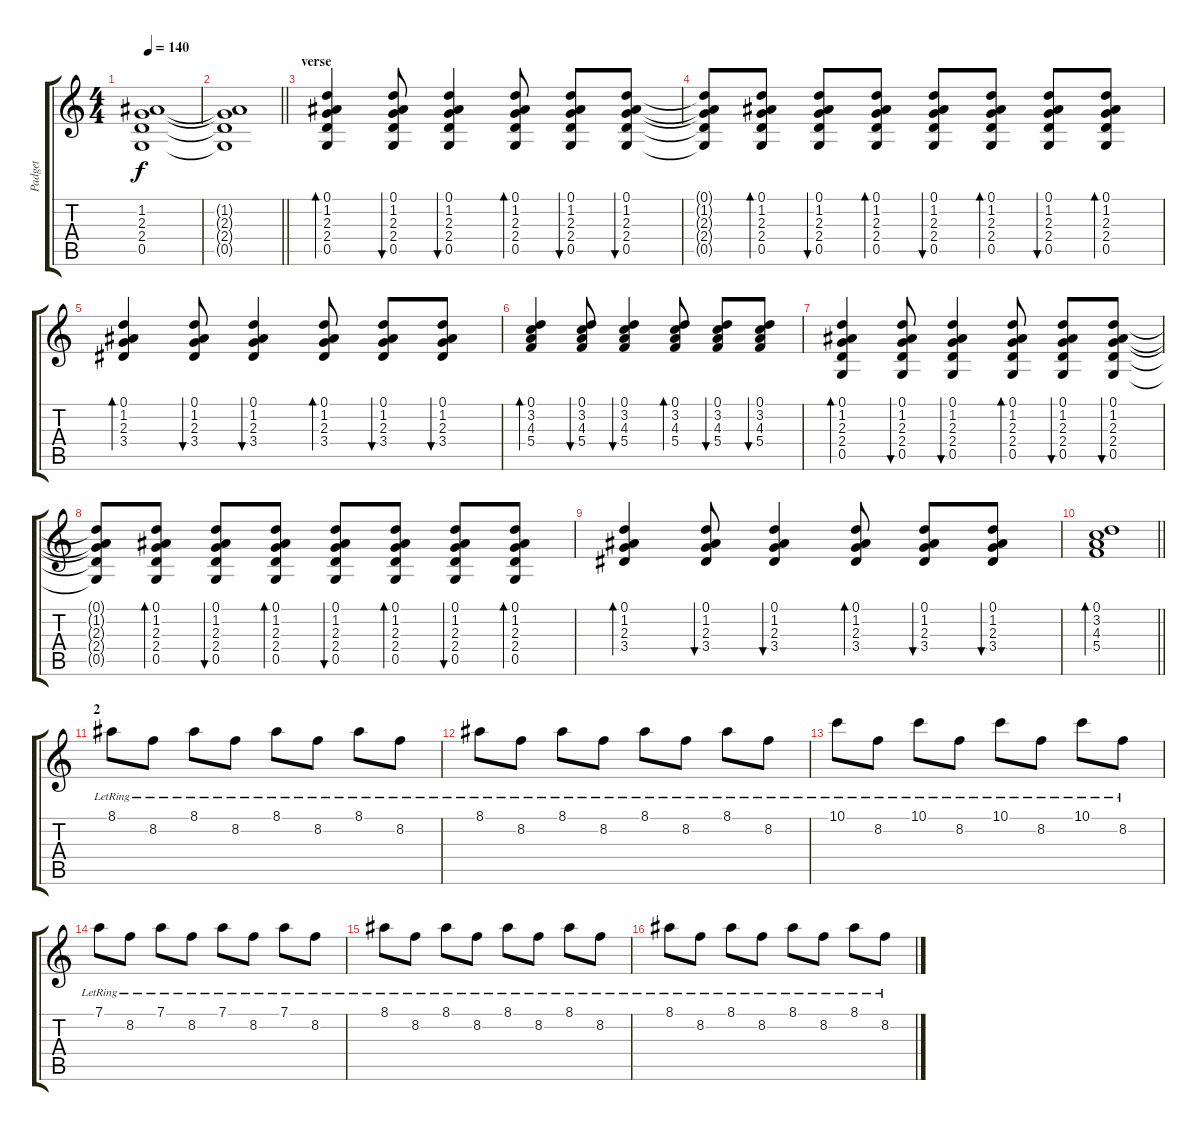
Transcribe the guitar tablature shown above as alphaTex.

\track ("Padget" "Padget") {instrument acousticguitarnylon}
\staff {score tabs}
\tuning (D4 A3 F3 C3 G2 C2) {hide}
\ts (4 4)
\tempo 140
\clef g2
\ks c
(1.2 2.3 2.4 0.5).1{dy f} |
\barLineRight lightlight
(1.2{t} 2.3{t} 2.4{t} 0.5{t}).1 |
\section ("" "verse")
(0.1 1.2 2.3 2.4 0.5).4{bd 120} (0.1 1.2 2.3 2.4 0.5).8{bu 120} (0.1 1.2 2.3 2.4 0.5).4{bu 120} (0.1 1.2 2.3 2.4 0.5).8{bd 120} (0.1 1.2 2.3 2.4 0.5).8{bu 120} (0.1 1.2 2.3 2.4 0.5).8{bu 120} |
(0.1{t} 1.2{t} 2.3{t} 2.4{t} 0.5{t}).8 (0.1 1.2 2.3 2.4 0.5).8{bd 120} (0.1 1.2 2.3 2.4 0.5).8{bu 120} (0.1 1.2 2.3 2.4 0.5).8{bd 120} (0.1 1.2 2.3 2.4 0.5).8{bu 120} (0.1 1.2 2.3 2.4 0.5).8{bd 120} (0.1 1.2 2.3 2.4 0.5).8{bu 120} (0.1 1.2 2.3 2.4 0.5).8{bd 120} |
(0.1 1.2 2.3 3.4).4{bd 120} (0.1 1.2 2.3 3.4).8{bu 120} (0.1 1.2 2.3 3.4).4{bu 120} (0.1 1.2 2.3 3.4).8{bd 120} (0.1 1.2 2.3 3.4).8{bu 120} (0.1 1.2 2.3 3.4).8{bu 120} |
(0.1 3.2 4.3 5.4).4{bd 120} (0.1 3.2 4.3 5.4).8{bu 120} (0.1 3.2 4.3 5.4).4{bu 120} (0.1 3.2 4.3 5.4).8{bd 120} (0.1 3.2 4.3 5.4).8{bu 120} (0.1 3.2 4.3 5.4).8{bu 120} |
(0.1 1.2 2.3 2.4 0.5).4{bd 120} (0.1 1.2 2.3 2.4 0.5).8{bu 120} (0.1 1.2 2.3 2.4 0.5).4{bu 120} (0.1 1.2 2.3 2.4 0.5).8{bd 120} (0.1 1.2 2.3 2.4 0.5).8{bu 120} (0.1 1.2 2.3 2.4 0.5).8{bu 120} |
(0.1{t} 1.2{t} 2.3{t} 2.4{t} 0.5{t}).8 (0.1 1.2 2.3 2.4 0.5).8{bd 120} (0.1 1.2 2.3 2.4 0.5).8{bu 120} (0.1 1.2 2.3 2.4 0.5).8{bd 120} (0.1 1.2 2.3 2.4 0.5).8{bu 120} (0.1 1.2 2.3 2.4 0.5).8{bd 120} (0.1 1.2 2.3 2.4 0.5).8{bu 120} (0.1 1.2 2.3 2.4 0.5).8{bd 120} |
(0.1 1.2 2.3 3.4).4{bd 120} (0.1 1.2 2.3 3.4).8{bu 120} (0.1 1.2 2.3 3.4).4{bu 120} (0.1 1.2 2.3 3.4).8{bd 120} (0.1 1.2 2.3 3.4).8{bu 120} (0.1 1.2 2.3 3.4).8{bu 120} |
\barLineRight lightlight
(0.1 3.2 4.3 5.4).1{bd 120} |
\section ("" "2")
8.1{lr}.8 8.2{lr}.8 8.1{lr}.8 8.2{lr}.8 8.1{lr}.8 8.2{lr}.8 8.1{lr}.8 8.2{lr}.8 |
8.1{lr}.8 8.2{lr}.8 8.1{lr}.8 8.2{lr}.8 8.1{lr}.8 8.2{lr}.8 8.1{lr}.8 8.2{lr}.8 |
10.1{lr}.8 8.2{lr}.8 10.1{lr}.8 8.2{lr}.8 10.1{lr}.8 8.2{lr}.8 10.1{lr}.8 8.2{lr}.8 |
7.1{lr}.8 8.2{lr}.8 7.1{lr}.8 8.2{lr}.8 7.1{lr}.8 8.2{lr}.8 7.1{lr}.8 8.2{lr}.8 |
8.1{lr}.8 8.2{lr}.8 8.1{lr}.8 8.2{lr}.8 8.1{lr}.8 8.2{lr}.8 8.1{lr}.8 8.2{lr}.8 |
8.1{lr}.8 8.2{lr}.8 8.1{lr}.8 8.2{lr}.8 8.1{lr}.8 8.2{lr}.8 8.1{lr}.8 8.2{lr}.8
